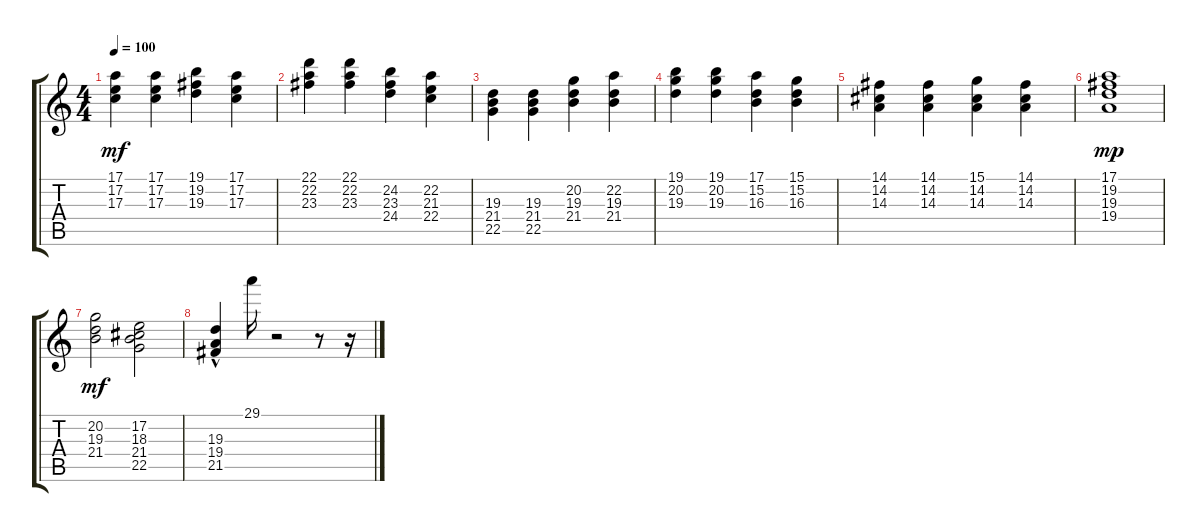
\track "" {instrument musicbox}
\staff {score tabs}
\tuning (E4 B3 G3 D3 A2 E2) {hide}
\ts (4 4)
\tempo 100
\clef g2
\ks c
(17.1 17.2 17.3).4{dy mf} (17.1 17.2 17.3).4 (19.1 19.2 19.3).4 (17.1 17.2 17.3).4 |
(22.1 22.2 23.3).4 (22.1 22.2 23.3).4 (24.2 23.3 24.4).4 (22.2 21.3 22.4).4 |
(19.3 21.4 22.5).4 (19.3 21.4 22.5).4 (20.2 19.3 21.4).4 (22.2 19.3 21.4).4 |
(19.1 20.2 19.3).4 (19.1 20.2 19.3).4 (17.1 15.2 16.3).4 (15.1 15.2 16.3).4 |
(14.1 14.2 14.3).4 (14.1 14.2 14.3).4 (15.1 14.2 14.3).4 (14.1 14.2 14.3).4 |
(17.1 19.2 19.3 19.4).1{dy mp} |
(20.2 19.3 21.4).2{dy mf} (17.2 18.3 21.4 22.5).2 |
(19.3{hac} 19.4{hac} 21.5{hac}).4 29.1.16 r.2 r.8 r.16
